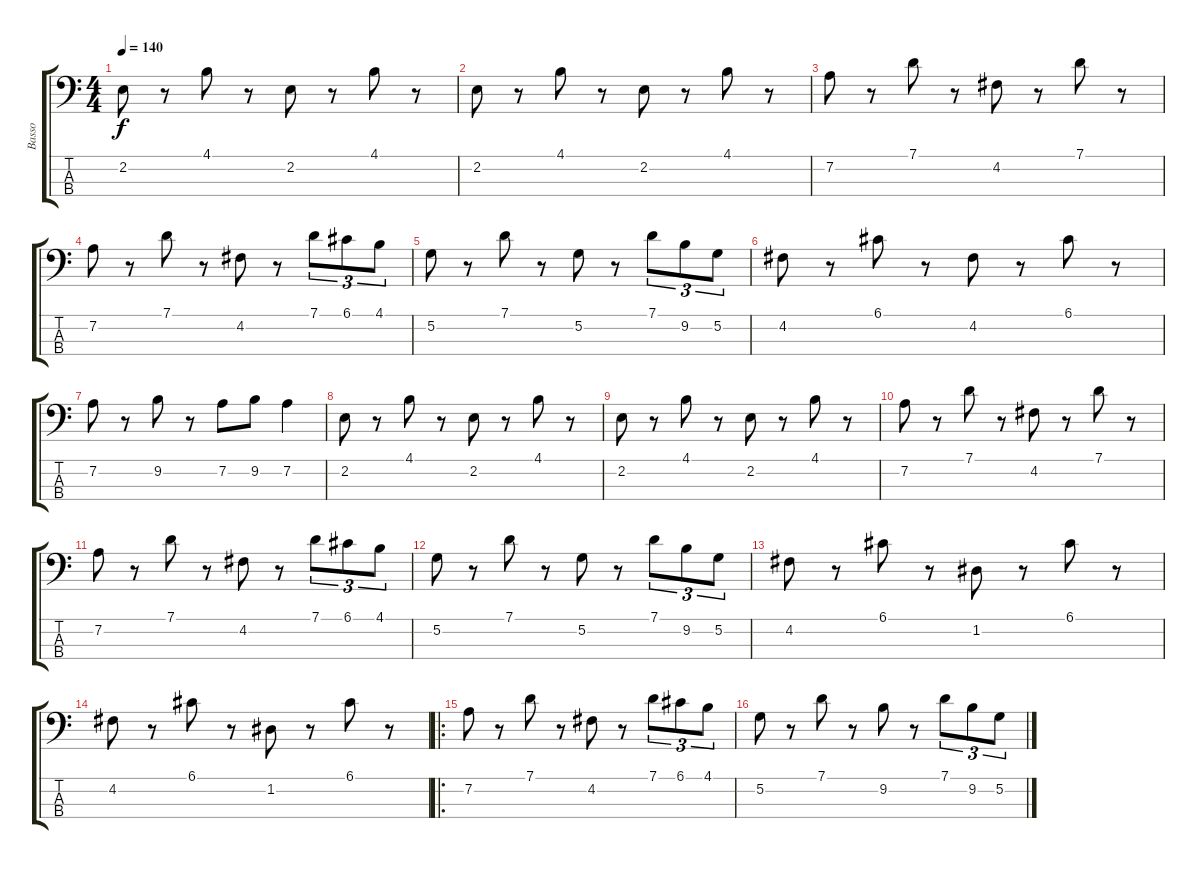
\track ("Basso" "Basso") {instrument electricbasspick}
\staff {score tabs}
\tuning (G2 D2 A1 E1) {hide}
\ts (4 4)
\tempo 140
\clef f4
\ks c
2.2.8{dy f} r.8 4.1.8 r.8 2.2.8 r.8 4.1.8 r.8 |
2.2.8 r.8 4.1.8 r.8 2.2.8 r.8 4.1.8 r.8 |
7.2.8 r.8 7.1.8 r.8 4.2.8 r.8 7.1.8 r.8 |
7.2.8 r.8 7.1.8 r.8 4.2.8 r.8 7.1.8{tu (3 2)} 6.1.8{tu (3 2)} 4.1.8{tu (3 2)} |
5.2.8 r.8 7.1.8 r.8 5.2.8 r.8 7.1.8{tu (3 2)} 9.2.8{tu (3 2)} 5.2.8{tu (3 2)} |
4.2.8 r.8 6.1.8 r.8 4.2.8 r.8 6.1.8 r.8 |
7.2.8 r.8 9.2.8 r.8 7.2.8 9.2.8 7.2.4 |
2.2.8 r.8 4.1.8 r.8 2.2.8 r.8 4.1.8 r.8 |
2.2.8 r.8 4.1.8 r.8 2.2.8 r.8 4.1.8 r.8 |
7.2.8 r.8 7.1.8 r.8 4.2.8 r.8 7.1.8 r.8 |
7.2.8 r.8 7.1.8 r.8 4.2.8 r.8 7.1.8{tu (3 2)} 6.1.8{tu (3 2)} 4.1.8{tu (3 2)} |
5.2.8 r.8 7.1.8 r.8 5.2.8 r.8 7.1.8{tu (3 2)} 9.2.8{tu (3 2)} 5.2.8{tu (3 2)} |
4.2.8 r.8 6.1.8 r.8 1.2.8 r.8 6.1.8 r.8 |
4.2.8 r.8 6.1.8 r.8 1.2.8 r.8 6.1.8 r.8 |
\ro
7.2.8 r.8 7.1.8 r.8 4.2.8 r.8 7.1.8{tu (3 2)} 6.1.8{tu (3 2)} 4.1.8{tu (3 2)} |
5.2.8 r.8 7.1.8 r.8 9.2.8 r.8 7.1.8{tu (3 2)} 9.2.8{tu (3 2)} 5.2.8{tu (3 2)}
